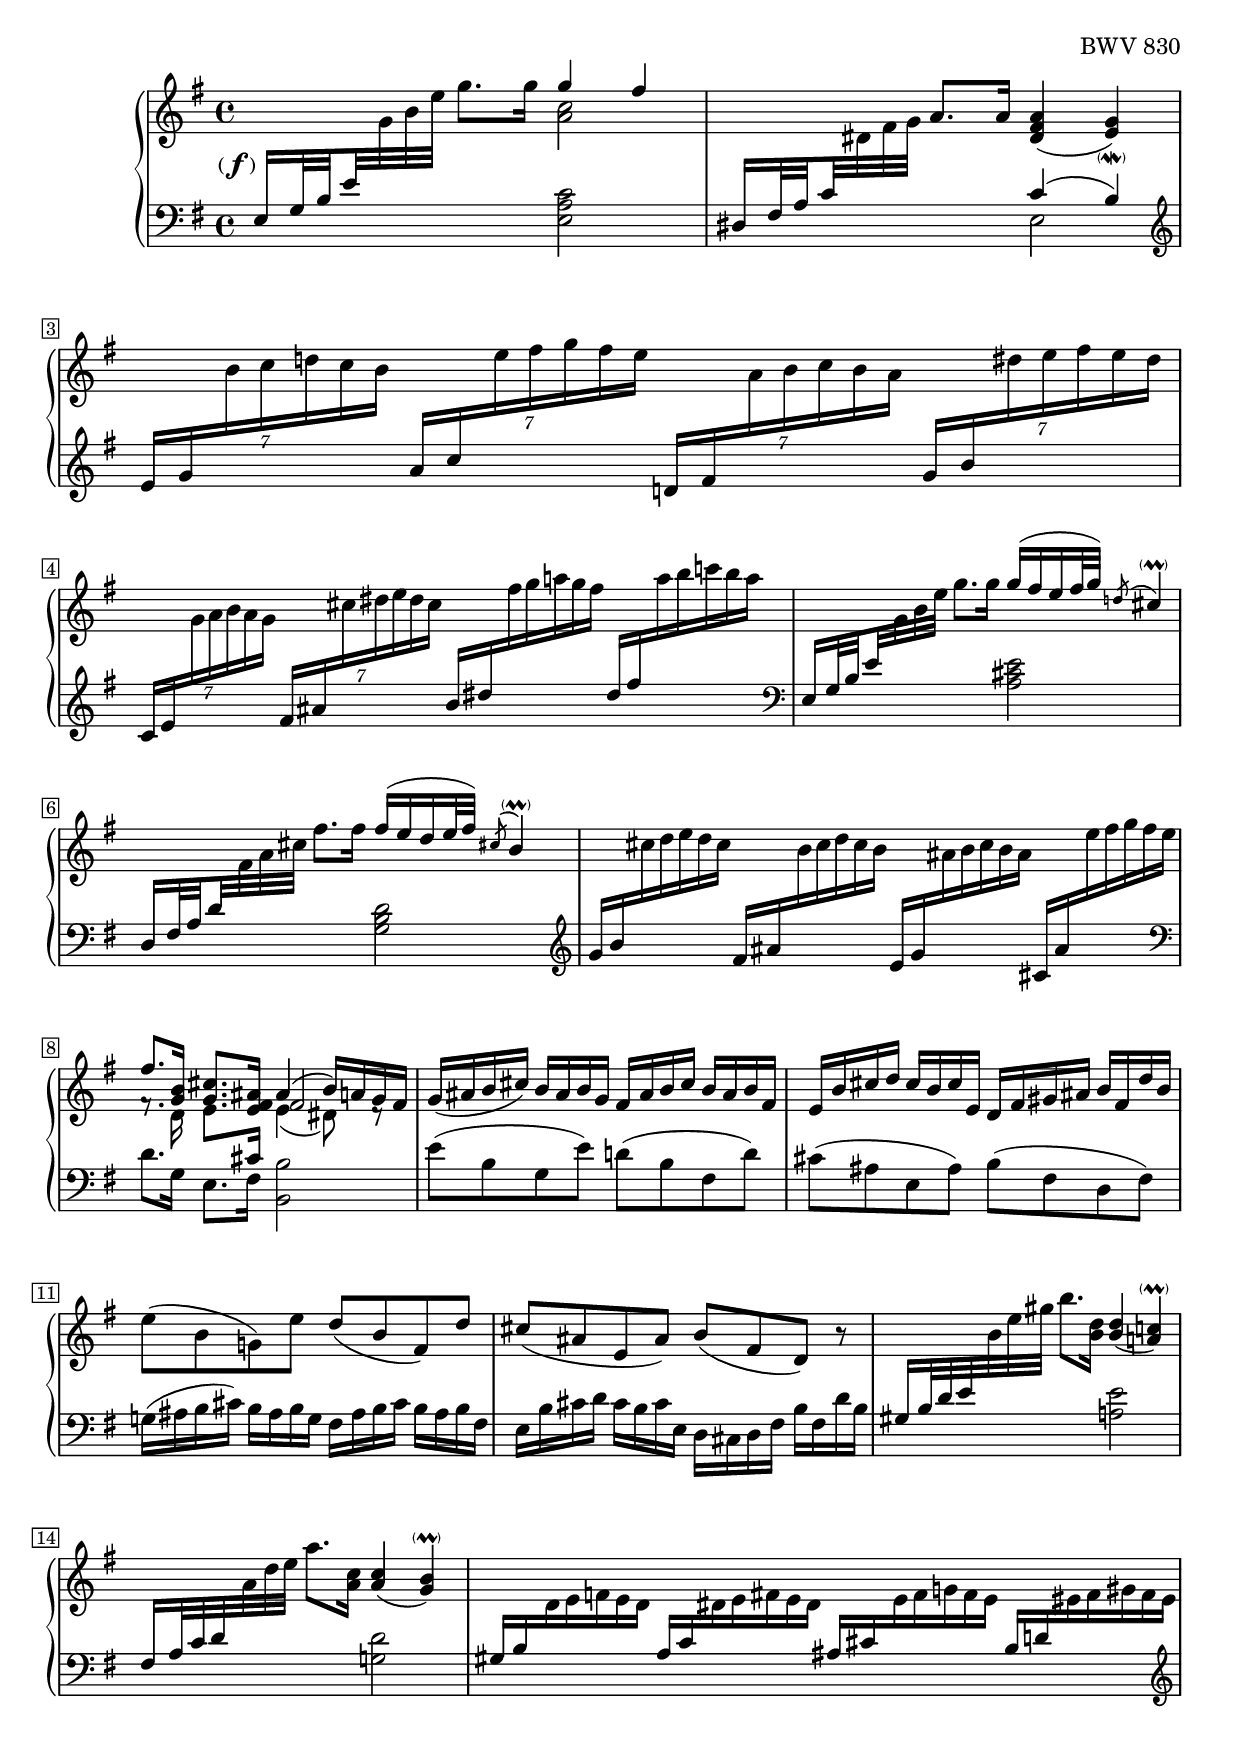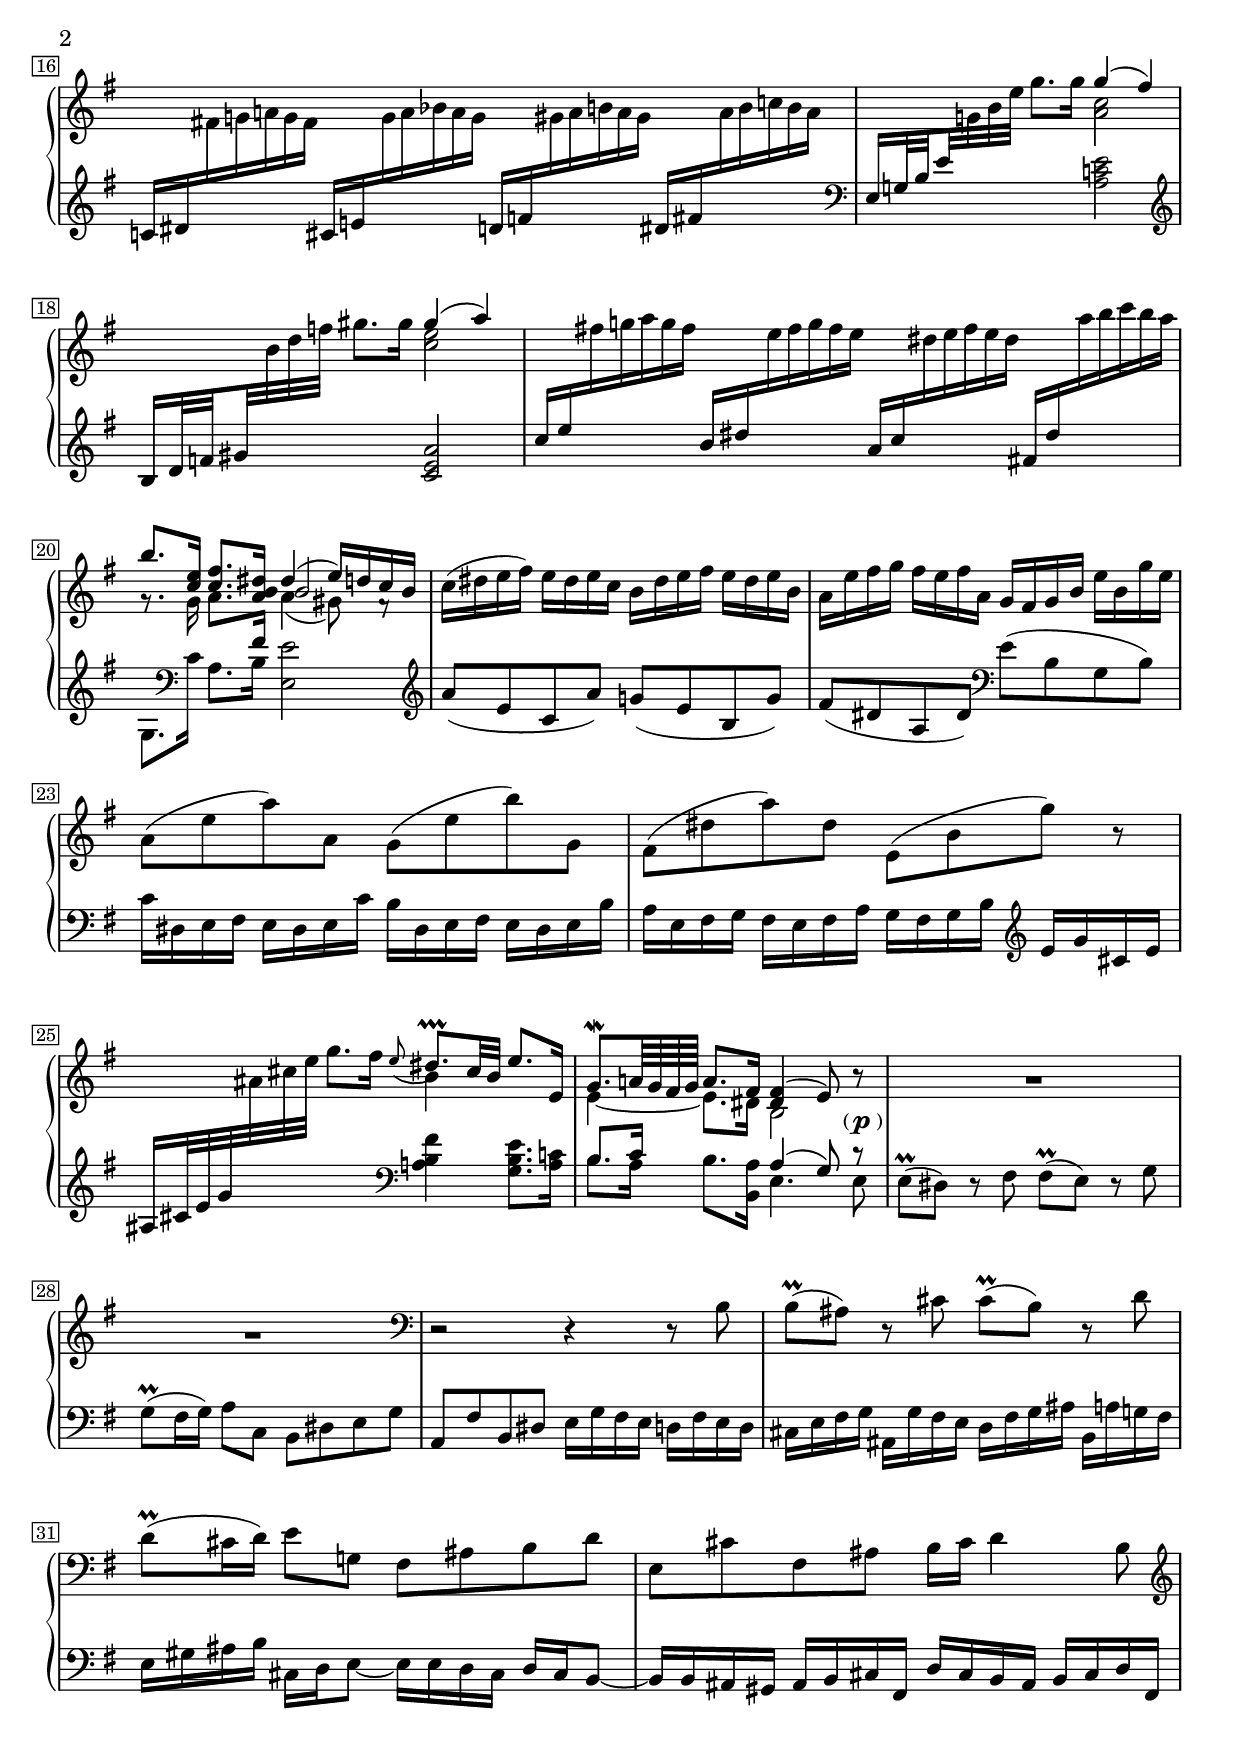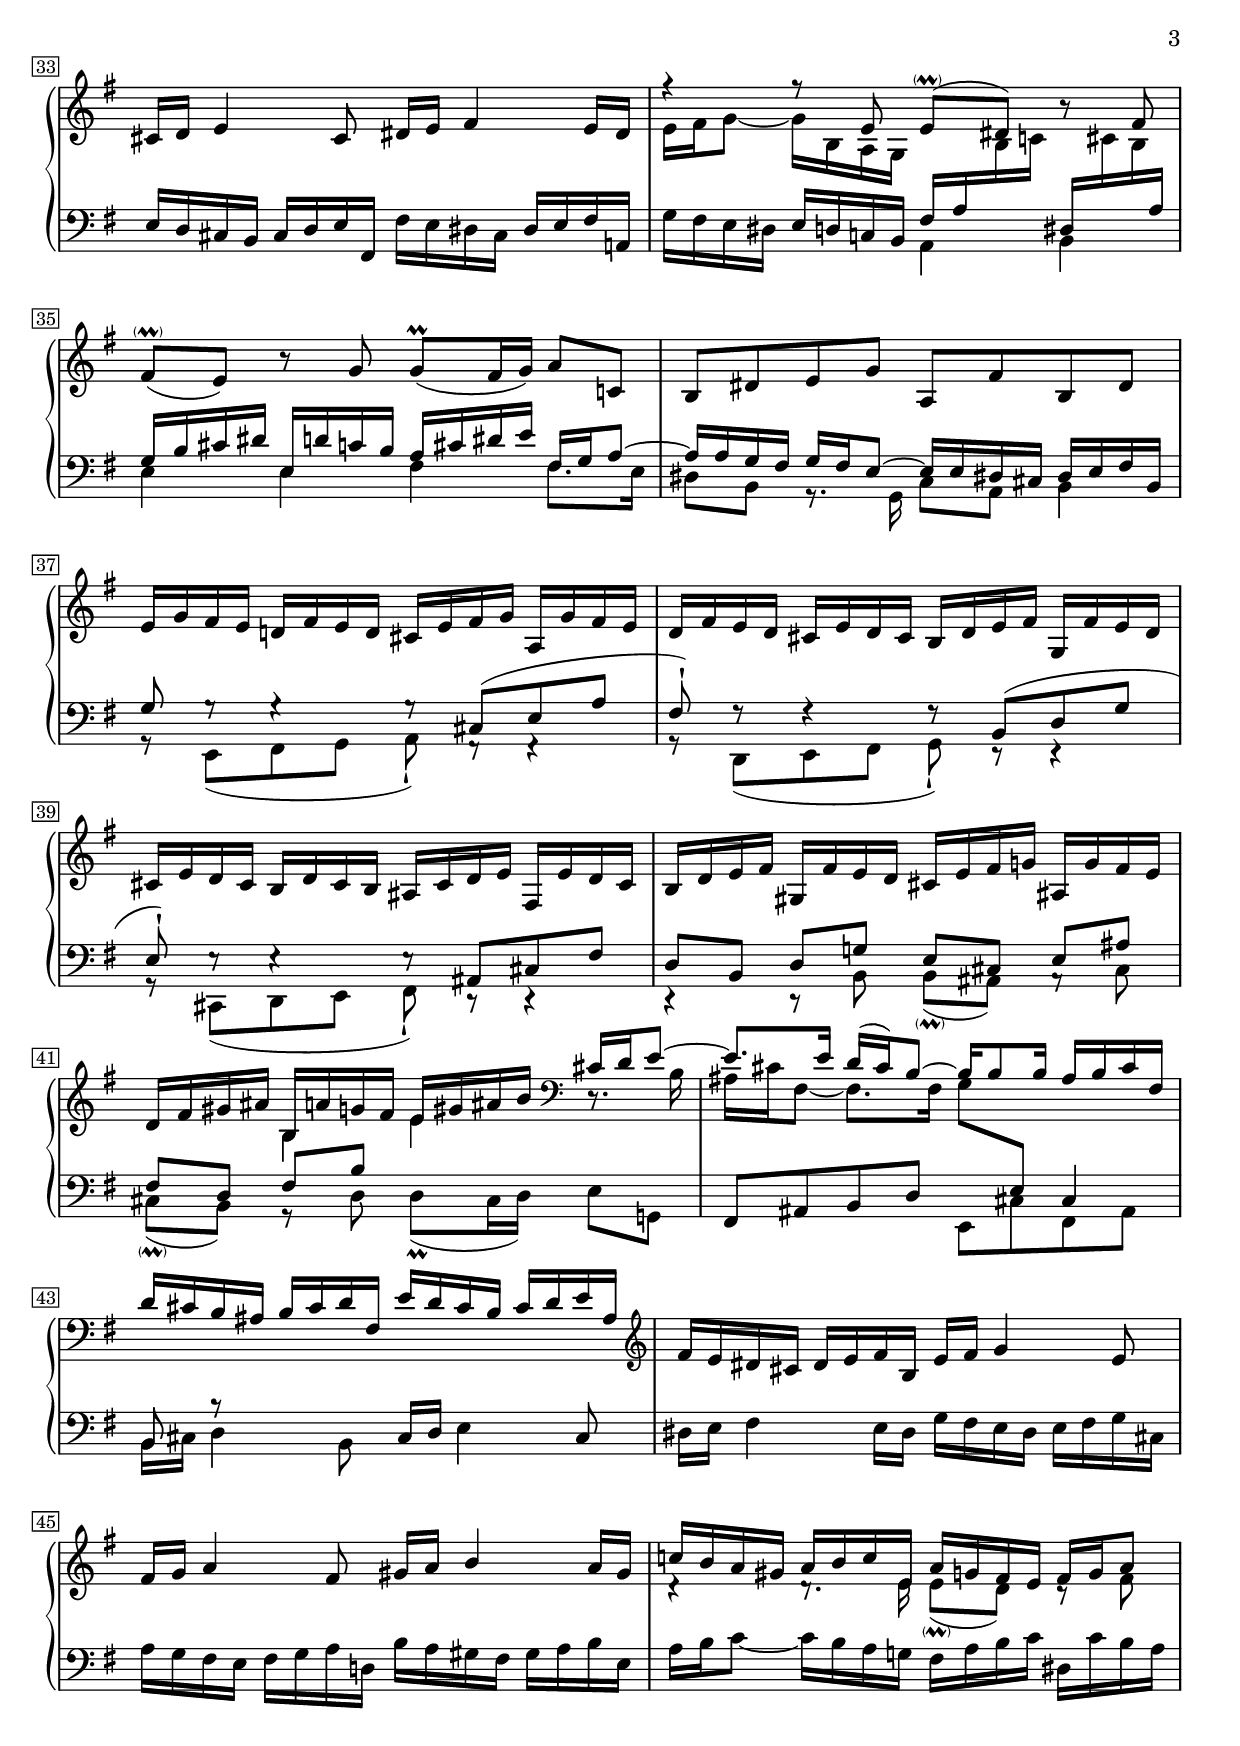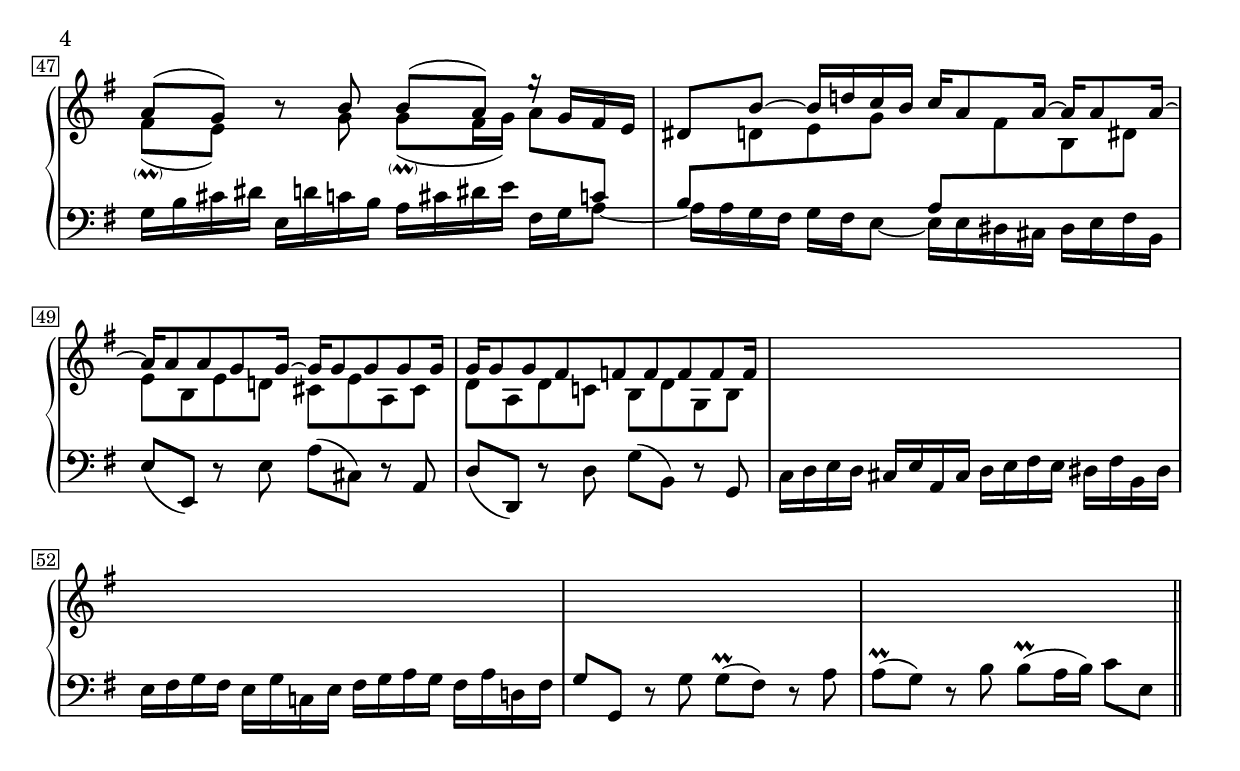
Global = {
  \key e \minor
  \time 4/4
  \include "../global.ly"
}

bottom = { \change Staff = "lower" \stemUp }
top = { \change Staff = "upper" \stemDown }

Sopran = \context Voice = "one" \relative c'' {
  \voiceOne
  \override MultiMeasureRest.staff-position = #-2
  \override Rest.staff-position = #0
  \set baseMoment = #(ly:make-moment 1/8)
  \set subdivideBeams = ##t
  \stemNeutral
  %1
  | \once\override Beam.positions = #'(7.0 . 7.4)
    \bottom
    \once\override Staff.TextScript.extra-offset = #'(-3.5 . 2)
    e,,16[^\markup {
      \concat { \small "( " \dynamic f \small " )" }
    }
    g32 b e \top g b e] g8.[ g16] \stemUp g4 fis
  | \once\override Beam.positions = #'(6.2 . 6.6)
    \bottom dis,,16[ fis32 a c \top dis fis g] \stemUp a8.[ a16]
    <dis, fis a>4_( <e g>_\parenthesize\mordent)
  | \bottom \clef treble \tuplet 7/4 { e16[ g \top b c d! c b] }
    \tuplet 7/4 { \bottom a16[ c \top e fis g fis e] }
    \tuplet 7/4 { \bottom d,16[ fis \top a b c b a] }
    \tuplet 7/4 { \bottom g16[ b \top dis e fis e dis] }
  | \tuplet 7/4 { \bottom c,16[ e \top g a b a g] }
    \tuplet 7/4 { \bottom fis16[ ais \top cis dis e dis cis] }
    \omit TupletNumber
    \tuplet 7/4 { \bottom b16[ dis \top fis g a! g fis] }
    \tuplet 7/4 { \bottom dis16[ fis \top a b c! b a] }
  %5
  | \bottom \clef bass
    \once\override Beam.positions = #'(6 . 8.5)
    \bottom e,,16[ g32 b e \top g b e] g8.[ g16]
    \set subdivideBeams = ##f
    \stemUp g16[( fis e fis32 g]) \acciaccatura d!8 cis4\parenthesize\prall
  | \set subdivideBeams = ##t
    \once\override Beam.positions = #'(6.0 . 6.8)
    \bottom d,,16[ fis32 a d \top fis a cis] fis8.[ fis16]
    \set subdivideBeams = ##f
    \stemUp fis16[( e d e32 fis]) \acciaccatura cis!8 b4\parenthesize\prall
  | \tuplet 7/4 { \bottom g16[ b \top cis d e d cis] }
    \tuplet 7/4 { \bottom fis,16[ ais \top b cis d cis b] }
    \tuplet 7/4 { \bottom e,16[ g \top ais b cis b ais] }
    \tuplet 7/4 { \bottom cis,16[ ais' \top e' fis g fis e] }
  | \stemUp fis8.[ <g, b>16] <g cis>8.[ <e fis ais>16]
    \once\override NoteColumn.force-hshift = #0 ais4( b16)[ a! g fis]
  | g[_( ais b cis]) b[ ais b g] fis[ ais b cis] b[ ais b fis]
  %10
  | e[ b' cis d] cis[ b cis e,] d[ fis gis ais] b[ fis d' b]
  | \stemNeutral\slurNeutral e8[( b g!) e'] d[( b fis) d']
  | cis[( ais e ais]) b[( fis d]) r
  | \once\override Beam.positions = #'(7.0 . 7.6)
    \bottom gis,16[ b32 d e \top b' e gis] b8.[ <b, d>16] \stemUp q4( <a c!>)\parenthesize\prall
  | \once\override Beam.positions = #'(7.0 . 7.6)
    \bottom fis,16[ a32 c d \top a' d e] a8.[ <a, c>16] \stemUp q4( <g b>)\parenthesize\prall
  %15
  | \override Beam.positions = #'(5.5 . 5.5)
    \tuplet 7/4 { \bottom gis,16[ b \top d e f e d] }
    \tuplet 7/4 { \bottom a[ c \top dis e fis e dis] }
    \tuplet 7/4 { \bottom ais[ cis \top e fis g fis e] }
    \override Beam.positions = #'(6 . 6)
    \tuplet 7/4 { \bottom b[ d \top eis fis gis fis eis] }
    \revert Beam.positions
  | \tuplet 7/4 { \bottom \clef treble c[ dis \top fis! g! a! g fis] }
    \tuplet 7/4 { \bottom cis[ e \top g a bes a g] }
    \tuplet 7/4 { \bottom d[ f \top gis a b a gis] }
    \tuplet 7/4 { \bottom dis[ fis \top a b c b a] }
  | \bottom \clef bass
    \set subdivideBeams = ##t
    \once\override Beam.positions = #'(6.5 . 7.5)
    \bottom e,[ g!32 b e \top g b e] g8.[ g16] \stemUp g4^( fis)
  | \once\override Beam.positions = #'(4.5 . 6.5)
    \bottom b,,16[ d32 f! gis \top b d f!] gis8.[ 16] \stemUp 4^( a)
  | \tuplet 7/4 { \bottom c,16[ e \top fis g! a g fis] }
    \tuplet 7/4 { \bottom b,[ dis \top e fis g fis e] }
    \tuplet 7/4 { \bottom a,[ c \top dis e fis e dis] }
    \tuplet 7/4 { \bottom fis,[ dis' \top a' b c b a] }
  %20
  | \set subdivideBeams = ##f
    \stemUp b8.[ <c, e>16] <c fis>8.[ <a b dis>16]
    \once\override NoteColumn.force-hshift = #0 dis4^( e16)[ d! c b]
  | \stemNeutral c[( dis e fis]) e[ dis e c] b[ dis e fis] e[ dis e b]
  | a[ e' fis g] fis[ e fis a,] g[ fis g b] e[ b g' e]
  | a,8[( e' a) a,] g[( e' b') g,]
  | fis[( dis' a') dis,] e,[( b' g')] r
  %25
  | \once\override Beam.positions = #'(4.5 . 6.5)
    \bottom ais,,16[ cis32 e g \top ais cis e] g8.[ fis16]
    \stemUp \appoggiatura e8 dis8.[\prallprall cis32 b] e8.[ e,16]
  | g8.\mordent[ a!64 g fis g] a8.[ fis16] <dis fis>4^( e8)
    \once\override Staff.TextScript.extra-offset = #'(-1 . -1)
    r_\markup { \concat { \small "( " \dynamic p \small " )" } }
  | R1*2
  | \clef bass r2 r4 r8 \stemNeutral b
  %35
  | b\prall[( ais]) r cis cis^\prall[( b]) r d
  | d\prall[( cis16 d]) e8[ g,!] fis[ ais b d]
  | e,[ cis' fis, ais] b16[ cis] d4 b8
  | \clef treble cis16[ d] e4 cis8 dis16[ e] fis4 e16[ dis]
  | f'4\rest f8\rest e, e[^(\parenthesize\prall dis]) r fis
  %40
  | fis\parenthesize\prall[( e]) r g g\prall[( fis16 g]) a8[ c,!]
  | b[ dis e g] a,[ fis' b, dis]
  | e16[ g fis e] d![ fis e d] cis[ e fis g] a,[ g' fis e]
  | d[ fis e d] cis[ e d cis] b[ d e fis] g,[ fis' e d]
  | cis[ e d cis] b[ d cis b] ais[ cis d e] fis,[ e' d cis]
  %45
  | b[ d e fis] gis,[ fis' e d] cis[ e fis g!] ais,[ g' fis e]
  | d[ fis gis ais] b,[ a' g! fis] e[ gis ais b] \clef bass \stemUp cis,[ d e8~]
  | e8.[ e16] d16[^( cis) b8~] b16[ 8 16] ais[ b cis fis,]
  | d'16[ cis b ais] b[ cis d fis,] e'[ d cis b] cis[ d e ais,]
  | \clef treble fis'[ e dis cis] dis[ e fis b,] e[ fis] g4 e8
  %45
  | fis16[ g] a4 fis8 gis16[ a] b4 a16[ gis]
  | c![ b a gis] a[ b c e,] a[ g! fis e] fis[ g a8]
  | \slurUp a[( g]) r b b[( a]) g'16\rest g,[ fis e]
  | dis8[ b'~] b16[ d! c b] c[ a8 16~] a[ 8 16~]
  | a[ 8 8 g g16~] g[ 8 8 8 16]
  %50
  | g[ g8 g fis f! f f f f16]
  | s1
  | s1
  | s1
  | s1
  %55

  \bar "||"
}

Alto = \context Voice = "Two" \relative c'' {
  \voiceTwo
  \override Rest.staff-position = #0
  \stemDown
  | s2 <a c>
  | s1*6
  %8
  | s2 \stemUp \once\override NoteColumn.force-hshift = #1 fis
  | s1*11
  %20
  | s2 \stemUp \once\override NoteColumn.force-hshift = #1 b
  | s1*4
  %25
  | s2 \stemDown b4 s
  | e,4~ e8.[ dis16] b2
  | s1*7
  %34
  | e16[ fis g8~] g16[ b, a g]
    \bottom fis[ a \top b c] \bottom dis,[ \top cis' b \bottom a]
  | s1*6
  %41
  | \top s4 b e r8. b16
  | ais[ cis fis,8~] fis8.[ 16] g8[ \bottom e] cis4
  | b8 b'8\rest s4 cis,16[ d] s4 cis8
  | s1*2
  %46
  | \top d'4\rest d8.\rest e16 e8\parenthesize\prall[( d]) c\rest fis
  | fis\parenthesize\prall[( e]) s g g\parenthesize\prall[( fis16 g]) a8[ \bottom c,!]
  | b[ \top d e g] \bottom a,[ \top fis' b, dis]
  | e[ b e d!] cis[ e a, cis]
  %50
  | d[ a d c!] b[ d g, b]

}

Tenor = \context Voice = "three" \relative c' {
  \voiceThree
  \override MultiMeasureRest.staff-position = #0
  \override Rest.staff-position = #0
  \stemUp
  | s1
  | s2 c4( b)
  | s1*5
  %8
  | \top f'8.\rest d16 e8.[ \bottom cis16]
    \top \once\override NoteColumn.force-hshift = #0 e4_( dis8) d8\rest
  | s1*8
  %17
  | s2 <a' c>
  | s <c e>
  | s1
  | \top g8.\rest g16 a8.[ \bottom fis16]
    \top \once\override NoteColumn.force-hshift = #0 a4_( gis8) f8\rest
  | s1*5
  %26
  | \bottom b,8.[ c16] s4 a4( g8) c\rest
  | s1*8
  %35
  | g16[ b cis dis] e,[ d'! c! b] a[ cis dis e] fis,[ g a8~]
  | a16[ a g fis] g[ fis e8~] e16[ e dis! cis] dis[ e fis b,]
  | g'8 g\rest g4\rest g8\rest cis,[( e a]
  | fis^!) f\rest f4\rest f8\rest b,[( d g]
  | e^!) e\rest e4\rest e8\rest ais,[ cis fis]
  %40
  | d8[ b] d[ g!] e[ cis] e[ ais]
  | fis[ d] fis[ b] s2

}

Bass = \context Voice = "four" \relative c {
  \voiceFour
  \override MultiMeasureRest.staff-position = #0
  \override Rest.staff-position = #0
  \stemNeutral
  %1
  | s2 <e a c>
  | s2 e
  | s1*2
  %5
  | s2 <a cis e>
  | s2 <g b d> \clef treble
  | s1
  | \clef bass d'8.[ g,16] e8.[ fis16] <b, b'>2
  | \stemNeutral\slurNeutral e'8[( b g e']) d![( b fis d'])
  %10
  | cis[( ais e ais]) b[( fis d fis])
  | g!16[( ais b cis]) b[ ais b g] fis[ ais b cis] b[ ais b fis]
  | e[ b' cis d] cis[ b cis e,] d[ cis d fis] b[ fis d' b]
  | s2 <a! e'>
  | s <g d'>
  %15
  | s1*2
  | s2 <a c e> \clef treble
  | s <c e a>
  | s1
  %20
  | \stemDown g8.[ \clef bass c16] a8.[ b16] <e, e'>2
  | \clef treble \stemNeutral a'8[( e c a']) g[( e b g'])
  | fis[( dis a dis]) \clef bass e[( b g b])
  | c16[ dis, e fis] e[ dis e c'] b[ dis, e fis] e[ dis e b']
  | a[ e fis g] fis[ e fis a] g[ fis g b] \clef treble e[ g cis, e]
  %25
  | s2 \clef bass <a,! b fis'>4 <g b e>8.[ <a c!>16]
  | b8.[ a16] b8.[ <b, a'>16] e4. e8
  | e^\prall[( dis]) r fis fis^\prall[( e]) r g
  | g8^\prall[( fis16 g]) a8[ c,] b[ dis e g]
  | a,[ fis' b, dis] e16[ g fis e] d![ fis e d]
  %30
  | cis[ e fis g] ais,[ g' fis e] d[ fis g ais] b,[ a'! g! fis]
  | e[ gis ais b] cis,[ d e8~] e16[ e d cis] d[ cis b8~]
  | b16[ b ais gis] ais[ b cis fis,] d'[ cis b ais] b[ cis d fis,]
  | e'[ d cis b] cis[ d e fis,] fis'[ e dis cis] dis[ e fis a,]
  | g'[ fis e dis] e[ d! c! b] \stemDown a4 b
  %25
  | \mergeDifferentlyDottedOn
    e e fis fis8.[ e16]
  | dis8[ b] g8.\rest g16 c8[ a] b4
  | g8\rest e[_( fis g] a_!) f\rest f4\rest
  | g8\rest d[_( e fis] g_!) e\rest e4\rest
  | g8\rest cis,[_( d e] fis_!) d\rest d4\rest
  %40
  | \slurDown d4\rest d8\rest b' b[(\parenthesize\prall ais]) a\rest cis
  | cis[(\parenthesize\prall b)] g\rest d' d8[(\prall cis16 d]) e8[ g,!]
  | \stemUp fis[ ais b d] \stemDown e,[ cis' fis, ais]
  | b16[ cis] d4 b8 s e4 s8
  | dis16[ e] fis4 e16[ dis] g[ fis e dis] e[ fis g cis,]
  %45
  | a'[ g fis e] fis[ g a d,] b'[ a gis fis] gis[ a b e,]
  | a16[ b c8~] c16[ b a g!] fis[ a b c] dis,[ c' b a]
  | g[ b cis dis] e,[ d'! c! b] a[ cis dis e] fis,[ g a8~]
  | a16[ a g fis] g[ fis e8~] e16[ e dis cis] dis[ e fis b,]
  | \stemNeutral\slurNeutral e8[( e,]) r e' a[( cis,]) r a
  %50
  | d[( d,]) r d' g[( b,]) r g
  | c16[ d e d] cis[ e a, cis] d[ e fis e] dis[ fis b, dis]
  | e[ fis g fis] e[ g c,! e] fis[ g a g] fis[ a d, fis]
  | g8[ g,] r g' g^\prall[( fis]) r a
  | a8^\prall[( g]) r b b^\prall[( a16 b]) c8[ e,]
  %55

  \bar "||"
}

\score {
  \new PianoStaff
  <<
    \accidentalStyle Score.piano
    \context Staff = "upper" <<
      \set Staff.midiInstrument = #"acoustic grand"
      \Global
      \clef treble
      \Sopran
      \Alto
    >>
    \context Staff = "lower" <<
      \set Staff.midiInstrument = #"acoustic grand"
      \Global
      \clef bass
      \Tenor
      \Bass
    >>
  >>
  \header {
    composer = "Johann Sebastian Bach"
    opus = "BWV 830"
    subtitle = "Toccata"
    title = \markup {
      %\override #'(font-name . "TeX Gyre Schola") {
        "Partita VI"
      %}
    }
  }
  \layout {
    \context {
      \PianoStaff
    }
  }
  \midi {
    \tempo 4 = 60
  }
}
